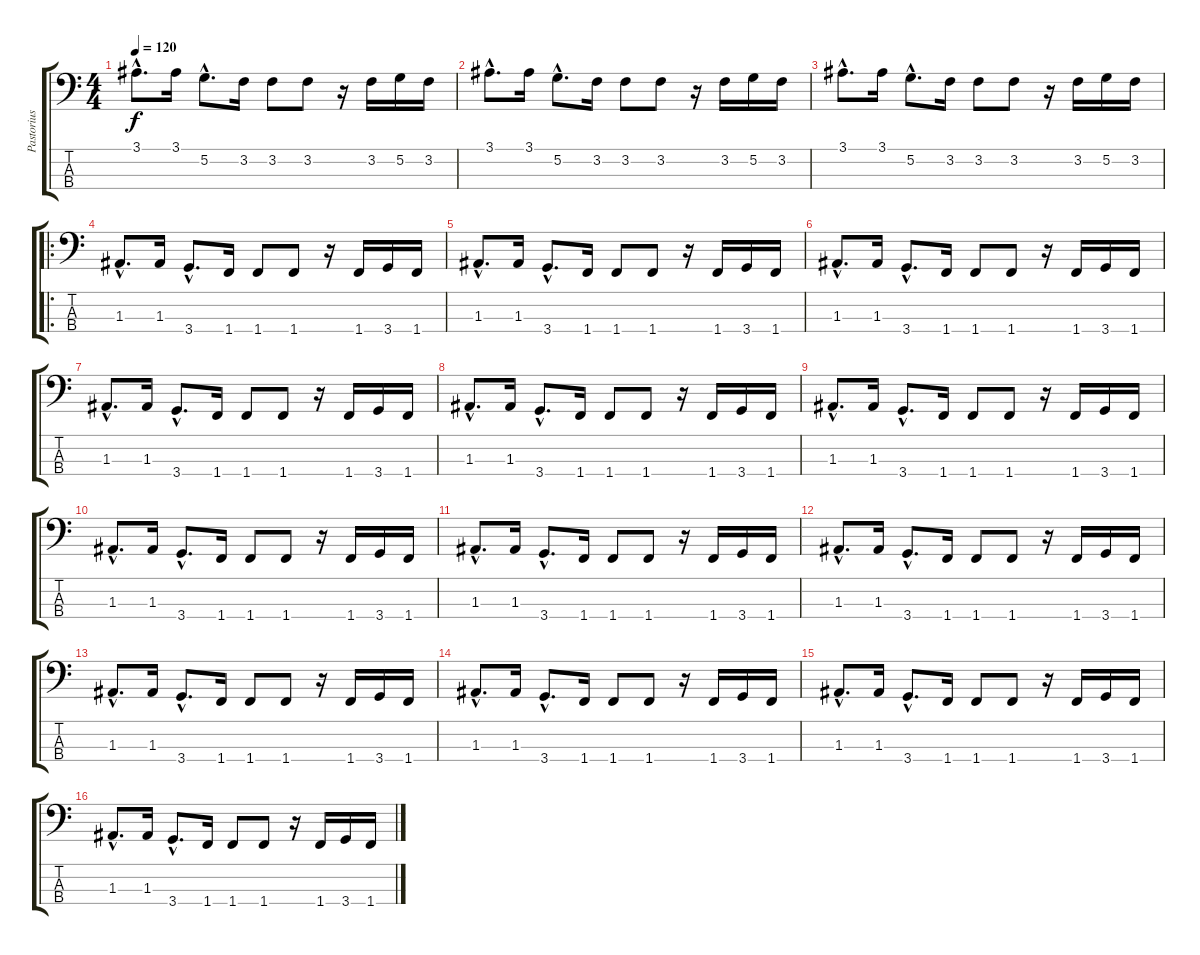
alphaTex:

\track ("Pastorius" "Pastorius") {instrument fretlessbass}
\staff {score tabs}
\tuning (G2 D2 A1 E1) {hide}
\ts (4 4)
\tempo 120
\clef f4
\ks c
3.1{hac}.8{d dy f volume 12 instrument fretlessbass} 3.1.16 5.2{hac}.8{d} 3.2.16 3.2.8 3.2.8 r.16 3.2.16 5.2.16 3.2.16 |
3.1{hac}.8{d volume 12 instrument fretlessbass} 3.1.16 5.2{hac}.8{d} 3.2.16 3.2.8 3.2.8 r.16 3.2.16 5.2.16 3.2.16 |
3.1{hac}.8{d volume 12} 3.1.16 5.2{hac}.8{d} 3.2.16 3.2.8 3.2.8 r.16 3.2.16 5.2.16 3.2.16 |
\ro
1.3{hac}.8{d volume 16 balance 8} 1.3.16 3.4{hac}.8{d} 1.4.16 1.4.8 1.4.8 r.16 1.4.16 3.4.16 1.4.16 |
1.3{hac}.8{d} 1.3.16 3.4{hac}.8{d} 1.4.16 1.4.8 1.4.8 r.16 1.4.16 3.4.16 1.4.16 |
1.3{hac}.8{d} 1.3.16 3.4{hac}.8{d} 1.4.16 1.4.8 1.4.8 r.16 1.4.16 3.4.16 1.4.16 |
1.3{hac}.8{d} 1.3.16 3.4{hac}.8{d} 1.4.16 1.4.8 1.4.8 r.16 1.4.16 3.4.16 1.4.16 |
1.3{hac}.8{d} 1.3.16 3.4{hac}.8{d} 1.4.16 1.4.8 1.4.8 r.16 1.4.16 3.4.16 1.4.16 |
1.3{hac}.8{d} 1.3.16 3.4{hac}.8{d} 1.4.16 1.4.8 1.4.8 r.16 1.4.16 3.4.16 1.4.16 |
1.3{hac}.8{d} 1.3.16 3.4{hac}.8{d} 1.4.16 1.4.8 1.4.8 r.16 1.4.16 3.4.16 1.4.16 |
1.3{hac}.8{d} 1.3.16 3.4{hac}.8{d} 1.4.16 1.4.8 1.4.8 r.16 1.4.16 3.4.16 1.4.16 |
1.3{hac}.8{d} 1.3.16 3.4{hac}.8{d} 1.4.16 1.4.8 1.4.8 r.16 1.4.16 3.4.16 1.4.16 |
1.3{hac}.8{d} 1.3.16 3.4{hac}.8{d} 1.4.16 1.4.8 1.4.8 r.16 1.4.16 3.4.16 1.4.16 |
1.3{hac}.8{d} 1.3.16 3.4{hac}.8{d} 1.4.16 1.4.8 1.4.8 r.16 1.4.16 3.4.16 1.4.16 |
1.3{hac}.8{d} 1.3.16 3.4{hac}.8{d} 1.4.16 1.4.8 1.4.8 r.16 1.4.16 3.4.16 1.4.16 |
1.3{hac}.8{d} 1.3.16 3.4{hac}.8{d} 1.4.16 1.4.8 1.4.8 r.16 1.4.16 3.4.16 1.4.16
